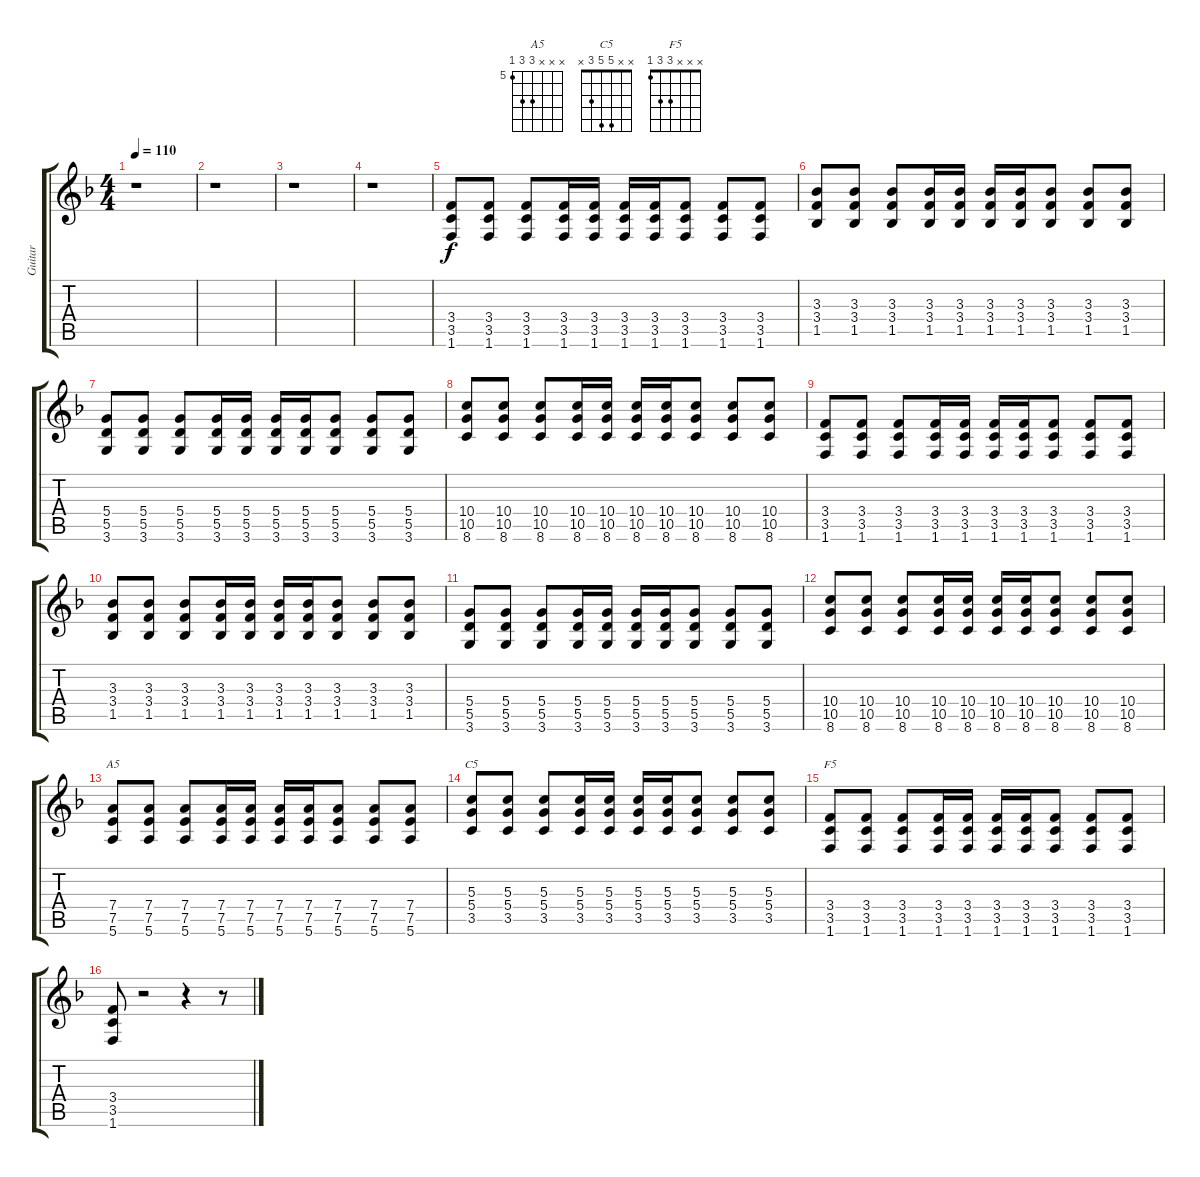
\track ("Guitar" "Guitar") {instrument overdrivenguitar}
\staff {score tabs}
\tuning (E4 B3 G3 D3 A2 E2) {hide}
\chord ("A5" x x x 7 7 5) {firstfret 5}
\chord ("C5" x x 5 5 3 x)
\chord ("F5" x x x 3 3 1)
\ts (4 4)
\tempo 110
\clef g2
\ks f
r.1{dy f} |
r.1 |
r.1 |
r.1 |
(3.4 3.5 1.6).8 (3.4 3.5 1.6).8 (3.4 3.5 1.6).8 (3.4 3.5 1.6).16 (3.4 3.5 1.6).16 (3.4 3.5 1.6).16 (3.4 3.5 1.6).16 (3.4 3.5 1.6).8 (3.4 3.5 1.6).8 (3.4 3.5 1.6).8 |
(3.3 3.4 1.5).8 (3.3 3.4 1.5).8 (3.3 3.4 1.5).8 (3.3 3.4 1.5).16 (3.3 3.4 1.5).16 (3.3 3.4 1.5).16 (3.3 3.4 1.5).16 (3.3 3.4 1.5).8 (3.3 3.4 1.5).8 (3.3 3.4 1.5).8 |
(5.4 5.5 3.6).8 (5.4 5.5 3.6).8 (5.4 5.5 3.6).8 (5.4 5.5 3.6).16 (5.4 5.5 3.6).16 (5.4 5.5 3.6).16 (5.4 5.5 3.6).16 (5.4 5.5 3.6).8 (5.4 5.5 3.6).8 (5.4 5.5 3.6).8 |
(10.4 10.5 8.6).8 (10.4 10.5 8.6).8 (10.4 10.5 8.6).8 (10.4 10.5 8.6).16 (10.4 10.5 8.6).16 (10.4 10.5 8.6).16 (10.4 10.5 8.6).16 (10.4 10.5 8.6).8 (10.4 10.5 8.6).8 (10.4 10.5 8.6).8 |
(3.4 3.5 1.6).8 (3.4 3.5 1.6).8 (3.4 3.5 1.6).8 (3.4 3.5 1.6).16 (3.4 3.5 1.6).16 (3.4 3.5 1.6).16 (3.4 3.5 1.6).16 (3.4 3.5 1.6).8 (3.4 3.5 1.6).8 (3.4 3.5 1.6).8 |
(3.3 3.4 1.5).8 (3.3 3.4 1.5).8 (3.3 3.4 1.5).8 (3.3 3.4 1.5).16 (3.3 3.4 1.5).16 (3.3 3.4 1.5).16 (3.3 3.4 1.5).16 (3.3 3.4 1.5).8 (3.3 3.4 1.5).8 (3.3 3.4 1.5).8 |
(5.4 5.5 3.6).8 (5.4 5.5 3.6).8 (5.4 5.5 3.6).8 (5.4 5.5 3.6).16 (5.4 5.5 3.6).16 (5.4 5.5 3.6).16 (5.4 5.5 3.6).16 (5.4 5.5 3.6).8 (5.4 5.5 3.6).8 (5.4 5.5 3.6).8 |
(10.4 10.5 8.6).8 (10.4 10.5 8.6).8 (10.4 10.5 8.6).8 (10.4 10.5 8.6).16 (10.4 10.5 8.6).16 (10.4 10.5 8.6).16 (10.4 10.5 8.6).16 (10.4 10.5 8.6).8 (10.4 10.5 8.6).8 (10.4 10.5 8.6).8 |
(7.4 7.5 5.6).8{ch "A5"} (7.4 7.5 5.6).8 (7.4 7.5 5.6).8 (7.4 7.5 5.6).16 (7.4 7.5 5.6).16 (7.4 7.5 5.6).16 (7.4 7.5 5.6).16 (7.4 7.5 5.6).8 (7.4 7.5 5.6).8 (7.4 7.5 5.6).8 |
(5.3 5.4 3.5).8{ch "C5"} (5.3 5.4 3.5).8 (5.3 5.4 3.5).8 (5.3 5.4 3.5).16 (5.3 5.4 3.5).16 (5.3 5.4 3.5).16 (5.3 5.4 3.5).16 (5.3 5.4 3.5).8 (5.3 5.4 3.5).8 (5.3 5.4 3.5).8 |
(3.4 3.5 1.6).8{ch "F5"} (3.4 3.5 1.6).8 (3.4 3.5 1.6).8 (3.4 3.5 1.6).16 (3.4 3.5 1.6).16 (3.4 3.5 1.6).16 (3.4 3.5 1.6).16 (3.4 3.5 1.6).8 (3.4 3.5 1.6).8 (3.4 3.5 1.6).8 |
(3.4 3.5 1.6).8 r.2 r.4 r.8
